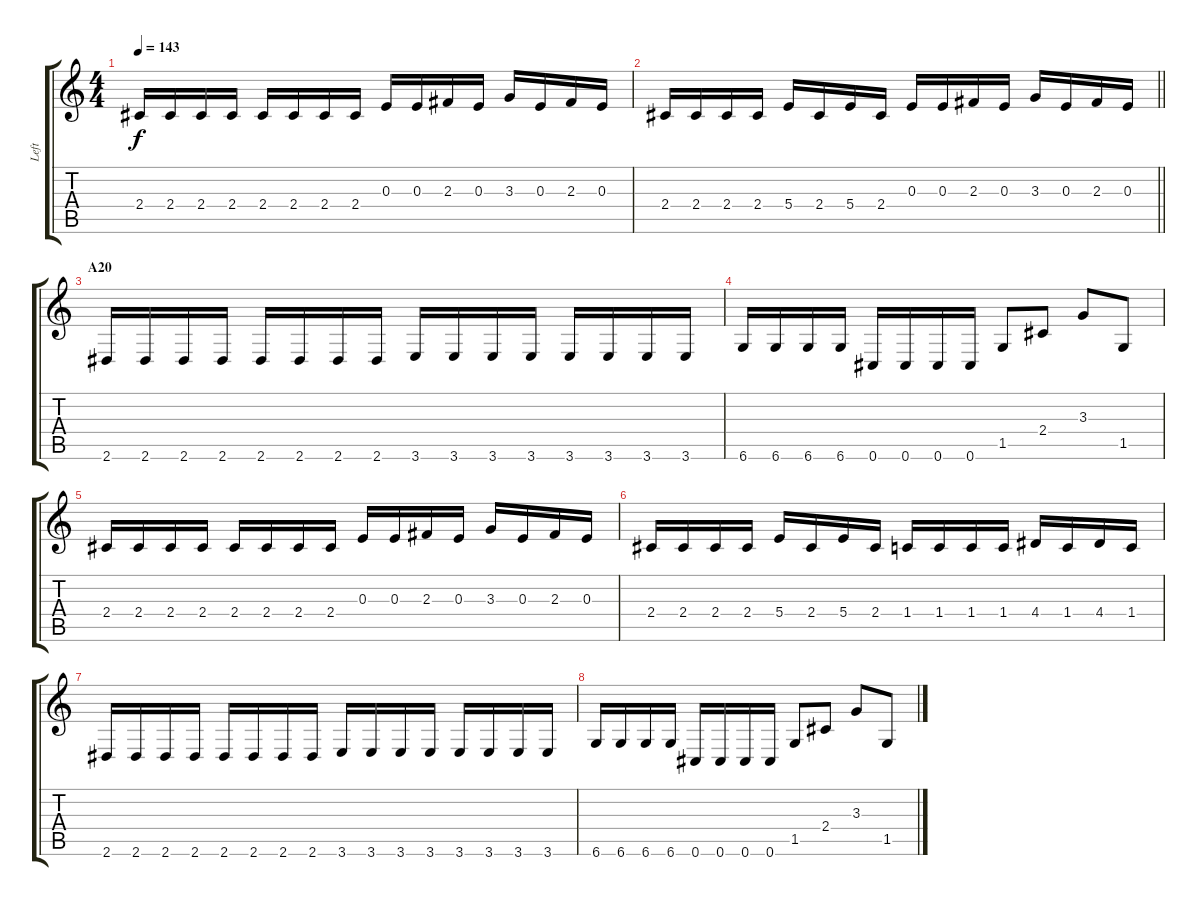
\track ("Left" "Left") {instrument distortionguitar}
\staff {score tabs}
\tuning (Db4 Ab3 E3 B2 Gb2 Db2) {hide}
\ts (4 4)
\tempo 143
\clef g2
\ks c
2.4.16{dy f} 2.4.16 2.4.16 2.4.16 2.4.16 2.4.16 2.4.16 2.4.16 0.3.16 0.3.16 2.3.16 0.3.16 3.3.16 0.3.16 2.3.16 0.3.16 |
\barLineRight lightlight
2.4.16 2.4.16 2.4.16 2.4.16 5.4.16 2.4.16 5.4.16 2.4.16 0.3.16 0.3.16 2.3.16 0.3.16 3.3.16 0.3.16 2.3.16 0.3.16 |
\section ("" "A20")
2.6.16 2.6.16 2.6.16 2.6.16 2.6.16 2.6.16 2.6.16 2.6.16 3.6.16 3.6.16 3.6.16 3.6.16 3.6.16 3.6.16 3.6.16 3.6.16 |
6.6.16 6.6.16 6.6.16 6.6.16 0.6.16 0.6.16 0.6.16 0.6.16 1.5.8 2.4.8 3.3.8 1.5.8 |
2.4.16 2.4.16 2.4.16 2.4.16 2.4.16 2.4.16 2.4.16 2.4.16 0.3.16 0.3.16 2.3.16 0.3.16 3.3.16 0.3.16 2.3.16 0.3.16 |
2.4.16 2.4.16 2.4.16 2.4.16 5.4.16 2.4.16 5.4.16 2.4.16 1.4.16 1.4.16 1.4.16 1.4.16 4.4.16 1.4.16 4.4.16 1.4.16 |
2.6.16 2.6.16 2.6.16 2.6.16 2.6.16 2.6.16 2.6.16 2.6.16 3.6.16 3.6.16 3.6.16 3.6.16 3.6.16 3.6.16 3.6.16 3.6.16 |
6.6.16 6.6.16 6.6.16 6.6.16 0.6.16 0.6.16 0.6.16 0.6.16 1.5.8 2.4.8 3.3.8 1.5.8
